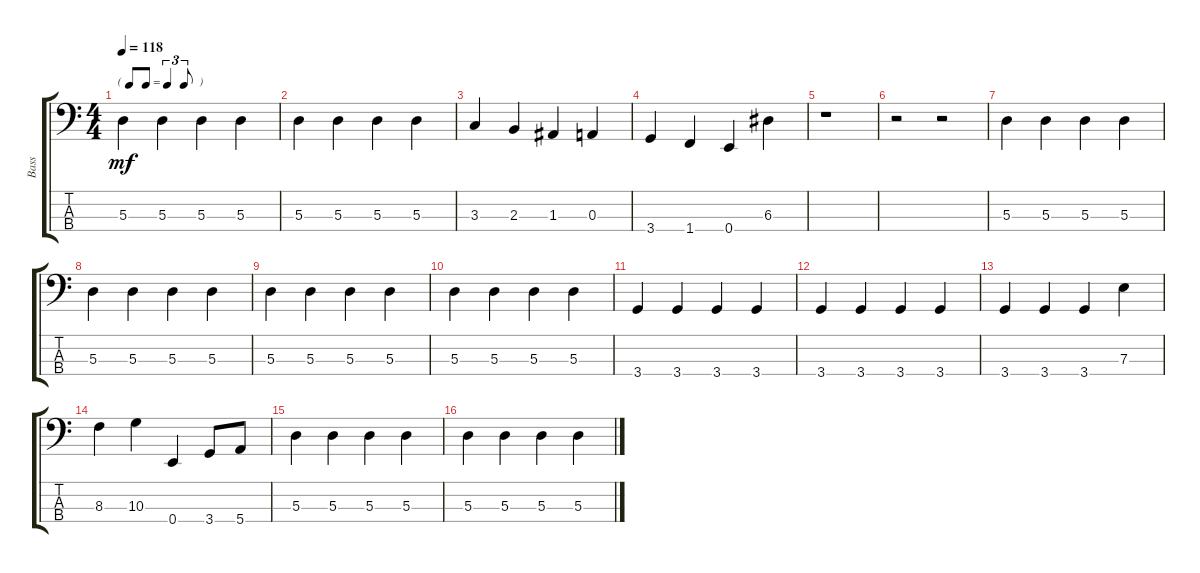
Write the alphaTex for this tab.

\track ("Bass" "Bass") {instrument electricbassfinger}
\staff {score tabs}
\tuning (G2 D2 A1 E1) {hide}
\ts (4 4)
\tf triplet8th
\tempo 118
\clef f4
\ks c
5.3.4{dy mf} 5.3.4 5.3.4 5.3.4 |
5.3.4 5.3.4 5.3.4 5.3.4 |
3.3.4 2.3.4 1.3.4 0.3.4 |
3.4.4 1.4.4 0.4.4 6.3.4 |
r.1 |
r.2 r.2 |
5.3.4 5.3.4 5.3.4 5.3.4 |
5.3.4 5.3.4 5.3.4 5.3.4 |
5.3.4 5.3.4 5.3.4 5.3.4 |
5.3.4 5.3.4 5.3.4 5.3.4 |
3.4.4 3.4.4 3.4.4 3.4.4 |
3.4.4 3.4.4 3.4.4 3.4.4 |
3.4.4 3.4.4 3.4.4 7.3.4 |
8.3.4 10.3.4 0.4.4 3.4.8 5.4.8 |
5.3.4 5.3.4 5.3.4 5.3.4 |
5.3.4 5.3.4 5.3.4 5.3.4
